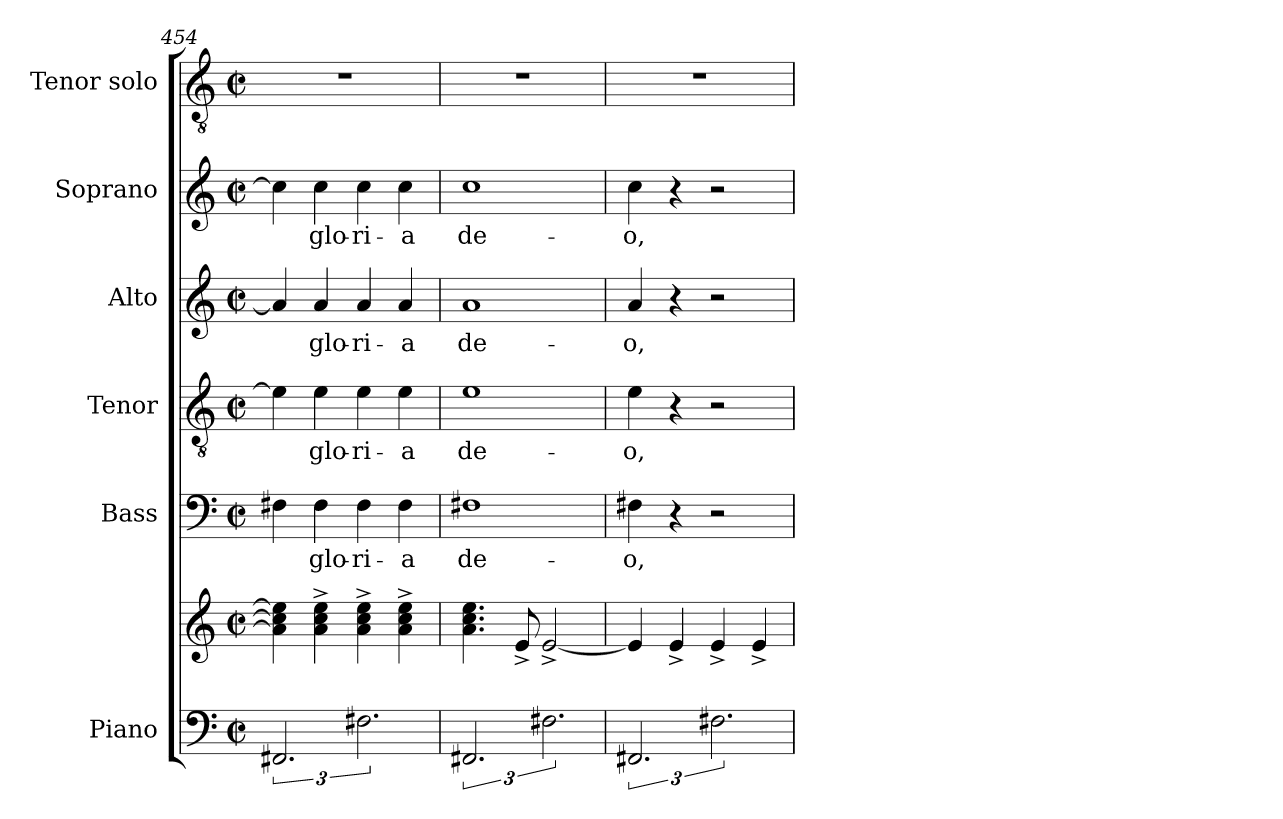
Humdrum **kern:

**kern	**kern	**kern	**text	**kern	**text	**kern	**text	**kern	**text	**kern
*part6	*part6	*part5	*part5	*part4	*part4	*part3	*part3	*part2	*part2	*part1
*staff7	*staff6	*staff5	*staff5	*staff4	*staff4	*staff3	*staff3	*staff2	*staff2	*staff1
*I"Piano	*	*I"Bass	*	*I"Tenor	*	*I"Alto	*	*I"Soprano	*	*I"Tenor solo
*I'Pno.	*	*I'B.	*	*I'T.	*	*I'A.	*	*I'S.	*	*I'T.s
*clefF4	*clefG2	*clefF4	*	*clefGv2	*	*clefG2	*	*clefG2	*	*clefGv2
*k[]	*k[]	*k[]	*	*k[]	*	*k[]	*	*k[]	*	*k[]
*M2/2	*M2/2	*M2/2	*	*M2/2	*	*M2/2	*	*M2/2	*	*M2/2
*met(c|)	*met(c|)	*met(c|)	*	*met(c|)	*	*met(c|)	*	*met(c|)	*	*met(c|)
=454	=454	=454	=454	=454	=454	=454	=454	=454	=454	=454
3.FF#X	4a\] 4cc\] 4ee\]	4F#X\	.	4e\]	.	4a/]	.	4cc\]	.	1r
!	!	!	!LO:LY:b	!	!LO:LY:b	!	!LO:LY:b	!	!LO:LY:b	!
.	4a\^ 4cc\^ 4ee\^	4F#\	glo-	4e\	glo-	4a/	glo-	4cc\	glo-	.
!	!	!	!LO:LY:b	!	!LO:LY:b	!	!LO:LY:b	!	!LO:LY:b	!
3.F#X	4a\^ 4cc\^ 4ee\^	4F#\	-ri-	4e\	-ri-	4a/	-ri-	4cc\	-ri-	.
!	!	!	!LO:LY:b	!	!LO:LY:b	!	!LO:LY:b	!	!LO:LY:b	!
.	4a\^ 4cc\^ 4ee\^	4F#\	-a	4e\	-a	4a/	-a	4cc\	-a	.
=455	=455	=455	=455	=455	=455	=455	=455	=455	=455	=455
!	!	!	!LO:LY:b	!	!LO:LY:b	!	!LO:LY:b	!	!LO:LY:b	!
3.FF#X	4.a\ 4.cc\ 4.ee\	1F#X	de-	1e	de-	1a	de-	1cc	de-	1r
.	8e^/	.	.	.	.	.	.	.	.	.
3.F#X	[2e^/	.	.	.	.	.	.	.	.	.
=456	=456	=456	=456	=456	=456	=456	=456	=456	=456	=456
!	!	!	!LO:LY:b	!	!LO:LY:b	!	!LO:LY:b	!	!LO:LY:b	!
3.FF#X	4e/]	4F#X\	-o,	4e\	-o,	4a/	-o,	4cc\	-o,	1r
.	4e^/	4r	.	4r	.	4r	.	4r	.	.
3.F#X	4e^/	2r	.	2r	.	2r	.	2r	.	.
.	4e^/	.	.	.	.	.	.	.	.	.
=	=	=	=	=	=	=	=	=	=	=
*-	*-	*-	*-	*-	*-	*-	*-	*-	*-	*-
